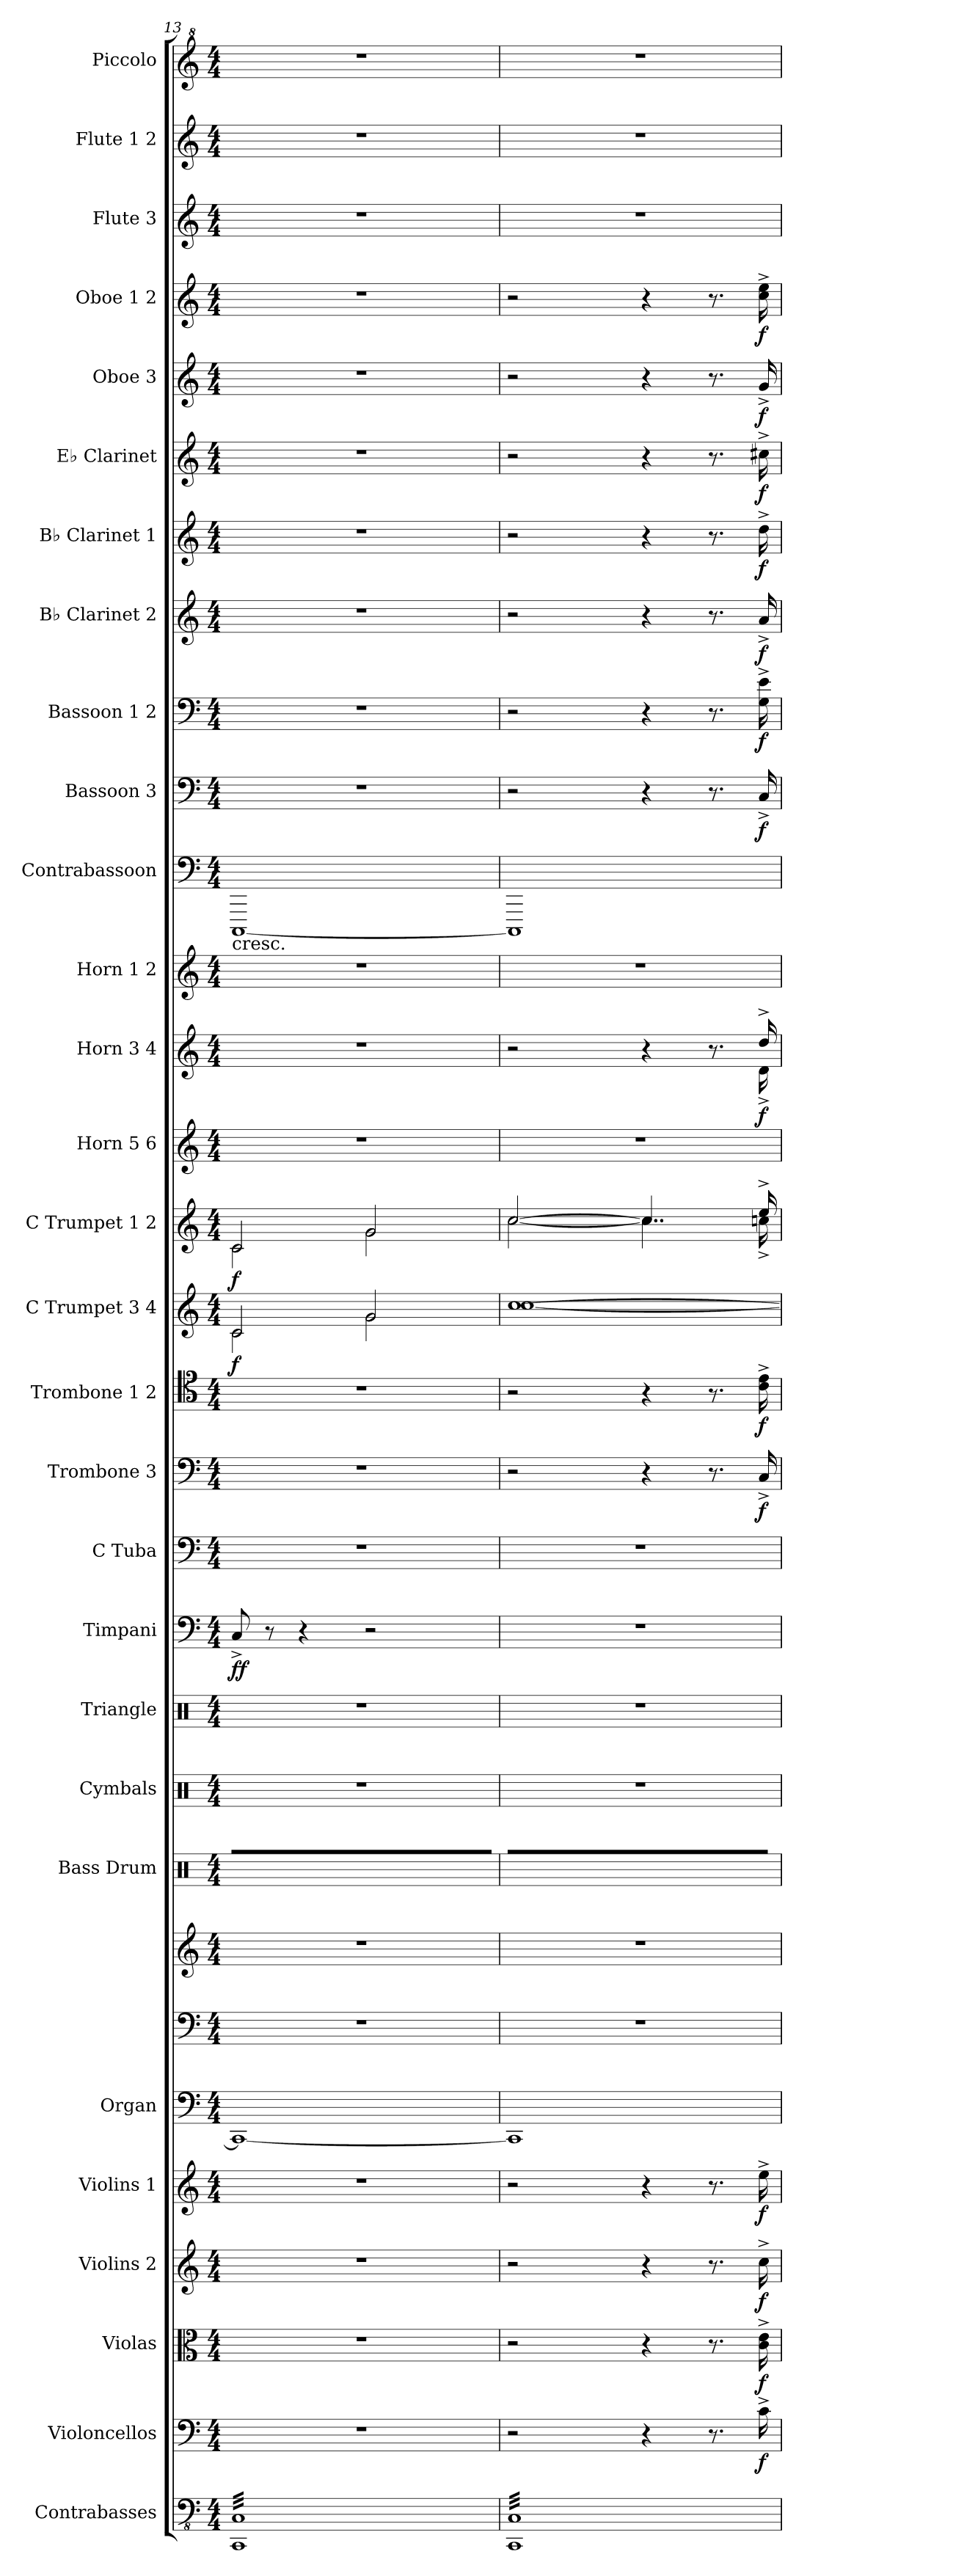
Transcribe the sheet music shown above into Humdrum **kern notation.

**kern	**kern	**dynam	**kern	**dynam	**kern	**dynam	**kern	**dynam	**kern	**kern	**kern	**kern	**kern	**kern	**kern	**dynam	**kern	**kern	**dynam	**kern	**dynam	**kern	**dynam	**kern	**dynam	**kern	**kern	**dynam	**kern	**kern	**kern	**dynam	**kern	**dynam	**kern	**dynam	**kern	**dynam	**kern	**dynam	**kern	**dynam	**kern	**dynam	**kern	**kern	**kern
*part29	*part28	*part28	*part27	*part27	*part26	*part26	*part25	*part25	*part24	*part24	*part24	*part23	*part22	*part21	*part20	*part20	*part19	*part18	*part18	*part17	*part17	*part16	*part16	*part15	*part15	*part14	*part13	*part13	*part12	*part11	*part10	*part10	*part9	*part9	*part8	*part8	*part7	*part7	*part6	*part6	*part5	*part5	*part4	*part4	*part3	*part2	*part1
*staff31	*staff30	*staff30	*staff29	*staff29	*staff28	*staff28	*staff27	*staff27	*staff26	*staff25	*staff24	*staff23	*staff22	*staff21	*staff20	*staff20	*staff19	*staff18	*staff18	*staff17	*staff17	*staff16	*staff16	*staff15	*staff15	*staff14	*staff13	*staff13	*staff12	*staff11	*staff10	*staff10	*staff9	*staff9	*staff8	*staff8	*staff7	*staff7	*staff6	*staff6	*staff5	*staff5	*staff4	*staff4	*staff3	*staff2	*staff1
*I"Contrabasses	*I"Violoncellos	*	*I"Violas	*	*I"Violins 2	*	*I"Violins 1	*	*I"Organ	*	*	*I"Bass Drum	*I"Cymbals	*I"Triangle	*I"Timpani	*	*I"C Tuba	*I"Trombone 3	*	*I"Trombone 1 2	*	*I"C Trumpet 3 4	*	*I"C Trumpet 1 2	*	*I"Horn 5 6	*I"Horn 3 4	*	*I"Horn 1 2	*I"Contrabassoon	*I"Bassoon 3	*	*I"Bassoon 1 2	*	*I"B♭ Clarinet 2	*	*I"B♭ Clarinet 1	*	*I"E♭ Clarinet	*	*I"Oboe 3	*	*I"Oboe 1 2	*	*I"Flute 3	*I"Flute 1 2	*I"Piccolo
*I'Cbs.	*I'Vlcs.	*	*I'Vlas.	*	*I'Vlns. 2	*	*I'Vlns. 1	*	*I'Org.	*	*	*I'B. Dr.	*I'Cym.	*I'Trgl.	*I'Timp.	*	*I'C Tu.	*I'Trb. 3	*	*I'Trb. 1 2	*	*I'C Tpt. 3 4	*	*I'C Tpt. 1 2	*	*I'Hn. 5 6	*I'Hn. 3 4	*	*I'Hn. 1 2	*I'Cbsn.	*I'Bsn. 3	*	*I'Bsn. 1 2	*	*I'B♭ Cl. 2	*	*I'B♭ Cl. 1	*	*I'E♭ Cl.	*	*I'Ob. 3	*	*I'Ob. 1 2	*	*I'Fl. 3	*I'Fl. 1 2	*I'Picc.
!!LO:PB:g=z
*clefFv4	*clefF4	*	*clefC3	*	*clefG2	*	*clefG2	*	*clefF4	*clefF4	*clefG2	*clefX	*clefX	*clefX	*clefF4	*	*clefF4	*clefF4	*	*clefC4	*	*clefG2	*	*clefG2	*	*clefG2	*clefG2	*	*clefG2	*clefF4	*clefF4	*	*clefF4	*	*clefG2	*	*clefG2	*	*clefG2	*	*clefG2	*	*clefG2	*	*clefG2	*clefG2	*clefG^2
*	*	*	*	*	*	*	*	*	*	*	*	*	*	*	*	*	*	*	*	*	*	*	*	*	*	*ITrd4c7	*ITrd4c7	*	*ITrd4c7	*ITrd7c12	*	*	*	*	*ITrd1c2	*	*ITrd1c2	*	*ITrd-2c-3	*	*	*	*	*	*	*	*ITrd-7c-12
*k[]	*k[]	*	*k[]	*	*k[]	*	*k[]	*	*k[]	*k[]	*k[]	*k[]	*k[]	*k[]	*k[]	*	*k[]	*k[]	*	*k[]	*	*k[]	*	*k[]	*	*k[b-]	*k[b-]	*	*k[b-]	*k[]	*k[]	*	*k[]	*	*k[b-e-]	*	*k[b-e-]	*	*k[b-e-a-]	*	*k[]	*	*k[]	*	*k[]	*k[]	*k[]
*C:	*C:	*	*C:	*	*C:	*	*C:	*	*C:	*C:	*C:	*C:	*C:	*C:	*C:	*	*C:	*C:	*	*C:	*	*C:	*	*C:	*	*F:	*F:	*	*F:	*C:	*C:	*	*C:	*	*B-:	*	*B-:	*	*E-:	*	*C:	*	*C:	*	*C:	*C:	*C:
*M4/4	*M4/4	*	*M4/4	*	*M4/4	*	*M4/4	*	*M4/4	*M4/4	*M4/4	*M4/4	*M4/4	*M4/4	*M4/4	*	*M4/4	*M4/4	*	*M4/4	*	*M4/4	*	*M4/4	*	*M4/4	*M4/4	*	*M4/4	*M4/4	*M4/4	*	*M4/4	*	*M4/4	*	*M4/4	*	*M4/4	*	*M4/4	*	*M4/4	*	*M4/4	*M4/4	*M4/4
=13	=13	=13	=13	=13	=13	=13	=13	=13	=13	=13	=13	=13	=13	=13	=13	=13	=13	=13	=13	=13	=13	=13	=13	=13	=13	=13	=13	=13	=13	=13	=13	=13	=13	=13	=13	=13	=13	=13	=13	=13	=13	=13	=13	=13	=13	=13	=13
*	*	*	*	*	*	*	*	*	*	*	*	*	*	*	*	*	*	*	*	*	*	*^	*	*^	*	*	*	*	*	*	*	*	*	*	*	*	*	*	*	*	*	*	*	*	*	*	*
!	!	!	!	!	!	!	!	!	!	!	!	!	!	!	!	!	!	!	!	!	!	!	!	!	!	!	!	!	!	!	!	!LO:TX:b:t=cresc.	!	!	!	!	!	!	!	!	!	!	!	!	!	!	!	!	!
!	!	!	!	!	!	!	!	!	!	!	!	!LO:TX:b:t=poco a poco cresc.	!	!	!	!	!	!	!	!	!	!	!	!	!	!	!	!	!	!	!	!	!	!	!	!	!	!	!	!	!	!	!	!	!	!	!	!	!
!LO:TX:b:t=cresc.	!	!	!	!	!	!	!	!	!	!	!	!	!	!	!	!	!	!	!	!	!	!	!	!	!	!	!	!	!	!	!	!	!	!	!	!	!	!	!	!	!	!	!	!	!	!	!	!	!
!	!	!	!	!	!	!	!	!	!	!	!	!	!	!	!	!LO:DY:b	!	!	!	!	!	!	!	!LO:DY:b	!	!	!LO:DY:b	!	!	!	!	!	!	!	!	!	!	!	!	!	!	!	!	!	!	!	!	!	!
*tremolo	*	*	*	*	*	*	*	*	*	*	*	*	*	*	*	*	*	*	*	*	*	*	*	*	*	*	*	*	*	*	*	*	*	*	*	*	*	*	*	*	*	*	*	*	*	*	*	*	*
*	*	*	*	*	*	*	*	*	*	*	*	*tremolo	*	*	*	*	*	*	*	*	*	*	*	*	*	*	*	*	*	*	*	*	*	*	*	*	*	*	*	*	*	*	*	*	*	*	*	*	*
32CCC 32CCLLL	1r	.	1r	.	1r	.	1r	.	1CC_	1r	1r	32RLLL	1r	1r	8C^/	ff	1r	1r	.	1r	.	2c/	2c\	f	2c/	2c\	f	1r	1r	.	1r	[1CCCC	1r	.	1r	.	1r	.	1r	.	1r	.	1r	.	1r	.	1r	1r	1r
32CCC 32CC	.	.	.	.	.	.	.	.	.	.	.	32R	.	.	.	.	.	.	.	.	.	.	.	.	.	.	.	.	.	.	.	.	.	.	.	.	.	.	.	.	.	.	.	.	.	.	.	.	.
32CCC 32CC	.	.	.	.	.	.	.	.	.	.	.	32R	.	.	.	.	.	.	.	.	.	.	.	.	.	.	.	.	.	.	.	.	.	.	.	.	.	.	.	.	.	.	.	.	.	.	.	.	.
32CCC 32CC	.	.	.	.	.	.	.	.	.	.	.	32R	.	.	.	.	.	.	.	.	.	.	.	.	.	.	.	.	.	.	.	.	.	.	.	.	.	.	.	.	.	.	.	.	.	.	.	.	.
32CCC 32CC	.	.	.	.	.	.	.	.	.	.	.	32R	.	.	8r	.	.	.	.	.	.	.	.	.	.	.	.	.	.	.	.	.	.	.	.	.	.	.	.	.	.	.	.	.	.	.	.	.	.
32CCC 32CC	.	.	.	.	.	.	.	.	.	.	.	32R	.	.	.	.	.	.	.	.	.	.	.	.	.	.	.	.	.	.	.	.	.	.	.	.	.	.	.	.	.	.	.	.	.	.	.	.	.
32CCC 32CC	.	.	.	.	.	.	.	.	.	.	.	32R	.	.	.	.	.	.	.	.	.	.	.	.	.	.	.	.	.	.	.	.	.	.	.	.	.	.	.	.	.	.	.	.	.	.	.	.	.
32CCC 32CC	.	.	.	.	.	.	.	.	.	.	.	32R	.	.	.	.	.	.	.	.	.	.	.	.	.	.	.	.	.	.	.	.	.	.	.	.	.	.	.	.	.	.	.	.	.	.	.	.	.
32CCC 32CC	.	.	.	.	.	.	.	.	.	.	.	32R	.	.	4r	.	.	.	.	.	.	.	.	.	.	.	.	.	.	.	.	.	.	.	.	.	.	.	.	.	.	.	.	.	.	.	.	.	.
32CCC 32CC	.	.	.	.	.	.	.	.	.	.	.	32R	.	.	.	.	.	.	.	.	.	.	.	.	.	.	.	.	.	.	.	.	.	.	.	.	.	.	.	.	.	.	.	.	.	.	.	.	.
32CCC 32CC	.	.	.	.	.	.	.	.	.	.	.	32R	.	.	.	.	.	.	.	.	.	.	.	.	.	.	.	.	.	.	.	.	.	.	.	.	.	.	.	.	.	.	.	.	.	.	.	.	.
32CCC 32CC	.	.	.	.	.	.	.	.	.	.	.	32R	.	.	.	.	.	.	.	.	.	.	.	.	.	.	.	.	.	.	.	.	.	.	.	.	.	.	.	.	.	.	.	.	.	.	.	.	.
32CCC 32CC	.	.	.	.	.	.	.	.	.	.	.	32R	.	.	.	.	.	.	.	.	.	.	.	.	.	.	.	.	.	.	.	.	.	.	.	.	.	.	.	.	.	.	.	.	.	.	.	.	.
32CCC 32CC	.	.	.	.	.	.	.	.	.	.	.	32R	.	.	.	.	.	.	.	.	.	.	.	.	.	.	.	.	.	.	.	.	.	.	.	.	.	.	.	.	.	.	.	.	.	.	.	.	.
32CCC 32CC	.	.	.	.	.	.	.	.	.	.	.	32R	.	.	.	.	.	.	.	.	.	.	.	.	.	.	.	.	.	.	.	.	.	.	.	.	.	.	.	.	.	.	.	.	.	.	.	.	.
32CCC 32CC	.	.	.	.	.	.	.	.	.	.	.	32R	.	.	.	.	.	.	.	.	.	.	.	.	.	.	.	.	.	.	.	.	.	.	.	.	.	.	.	.	.	.	.	.	.	.	.	.	.
32CCC 32CC	.	.	.	.	.	.	.	.	.	.	.	32R	.	.	2r	.	.	.	.	.	.	2g/	2g\	.	2g/	2g\	.	.	.	.	.	.	.	.	.	.	.	.	.	.	.	.	.	.	.	.	.	.	.
32CCC 32CC	.	.	.	.	.	.	.	.	.	.	.	32R	.	.	.	.	.	.	.	.	.	.	.	.	.	.	.	.	.	.	.	.	.	.	.	.	.	.	.	.	.	.	.	.	.	.	.	.	.
32CCC 32CC	.	.	.	.	.	.	.	.	.	.	.	32R	.	.	.	.	.	.	.	.	.	.	.	.	.	.	.	.	.	.	.	.	.	.	.	.	.	.	.	.	.	.	.	.	.	.	.	.	.
32CCC 32CC	.	.	.	.	.	.	.	.	.	.	.	32R	.	.	.	.	.	.	.	.	.	.	.	.	.	.	.	.	.	.	.	.	.	.	.	.	.	.	.	.	.	.	.	.	.	.	.	.	.
32CCC 32CC	.	.	.	.	.	.	.	.	.	.	.	32R	.	.	.	.	.	.	.	.	.	.	.	.	.	.	.	.	.	.	.	.	.	.	.	.	.	.	.	.	.	.	.	.	.	.	.	.	.
32CCC 32CC	.	.	.	.	.	.	.	.	.	.	.	32R	.	.	.	.	.	.	.	.	.	.	.	.	.	.	.	.	.	.	.	.	.	.	.	.	.	.	.	.	.	.	.	.	.	.	.	.	.
32CCC 32CC	.	.	.	.	.	.	.	.	.	.	.	32R	.	.	.	.	.	.	.	.	.	.	.	.	.	.	.	.	.	.	.	.	.	.	.	.	.	.	.	.	.	.	.	.	.	.	.	.	.
32CCC 32CC	.	.	.	.	.	.	.	.	.	.	.	32R	.	.	.	.	.	.	.	.	.	.	.	.	.	.	.	.	.	.	.	.	.	.	.	.	.	.	.	.	.	.	.	.	.	.	.	.	.
32CCC 32CC	.	.	.	.	.	.	.	.	.	.	.	32R	.	.	.	.	.	.	.	.	.	.	.	.	.	.	.	.	.	.	.	.	.	.	.	.	.	.	.	.	.	.	.	.	.	.	.	.	.
32CCC 32CC	.	.	.	.	.	.	.	.	.	.	.	32R	.	.	.	.	.	.	.	.	.	.	.	.	.	.	.	.	.	.	.	.	.	.	.	.	.	.	.	.	.	.	.	.	.	.	.	.	.
32CCC 32CC	.	.	.	.	.	.	.	.	.	.	.	32R	.	.	.	.	.	.	.	.	.	.	.	.	.	.	.	.	.	.	.	.	.	.	.	.	.	.	.	.	.	.	.	.	.	.	.	.	.
32CCC 32CC	.	.	.	.	.	.	.	.	.	.	.	32R	.	.	.	.	.	.	.	.	.	.	.	.	.	.	.	.	.	.	.	.	.	.	.	.	.	.	.	.	.	.	.	.	.	.	.	.	.
32CCC 32CC	.	.	.	.	.	.	.	.	.	.	.	32R	.	.	.	.	.	.	.	.	.	.	.	.	.	.	.	.	.	.	.	.	.	.	.	.	.	.	.	.	.	.	.	.	.	.	.	.	.
32CCC 32CC	.	.	.	.	.	.	.	.	.	.	.	32R	.	.	.	.	.	.	.	.	.	.	.	.	.	.	.	.	.	.	.	.	.	.	.	.	.	.	.	.	.	.	.	.	.	.	.	.	.
32CCC 32CC	.	.	.	.	.	.	.	.	.	.	.	32R	.	.	.	.	.	.	.	.	.	.	.	.	.	.	.	.	.	.	.	.	.	.	.	.	.	.	.	.	.	.	.	.	.	.	.	.	.
32CCC 32CCJJJ	.	.	.	.	.	.	.	.	.	.	.	32RJJJ	.	.	.	.	.	.	.	.	.	.	.	.	.	.	.	.	.	.	.	.	.	.	.	.	.	.	.	.	.	.	.	.	.	.	.	.	.
=14	=14	=14	=14	=14	=14	=14	=14	=14	=14	=14	=14	=14	=14	=14	=14	=14	=14	=14	=14	=14	=14	=14	=14	=14	=14	=14	=14	=14	=14	=14	=14	=14	=14	=14	=14	=14	=14	=14	=14	=14	=14	=14	=14	=14	=14	=14	=14	=14	=14
*	*	*	*	*	*	*	*	*	*	*	*	*	*	*	*	*	*	*	*	*	*	*	*	*	*	*	*	*	*^	*	*	*	*	*	*	*	*	*	*	*	*	*	*	*	*	*	*	*	*
32CCC 32CCLLL	2r	.	2r	.	2r	.	2r	.	1CC]	1r	1r	32RLLL	1r	1r	1r	.	1r	2r	.	2r	.	[1cc	[1cc	.	[2cc/	[2cc\	.	1r	2r	2...ryy	.	1r	1CCCC]	2r	.	2r	.	2r	.	2r	.	2r	.	2r	.	2r	.	1r	1r	1r
32CCC 32CC	.	.	.	.	.	.	.	.	.	.	.	32R	.	.	.	.	.	.	.	.	.	.	.	.	.	.	.	.	.	.	.	.	.	.	.	.	.	.	.	.	.	.	.	.	.	.	.	.	.	.
32CCC 32CC	.	.	.	.	.	.	.	.	.	.	.	32R	.	.	.	.	.	.	.	.	.	.	.	.	.	.	.	.	.	.	.	.	.	.	.	.	.	.	.	.	.	.	.	.	.	.	.	.	.	.
32CCC 32CC	.	.	.	.	.	.	.	.	.	.	.	32R	.	.	.	.	.	.	.	.	.	.	.	.	.	.	.	.	.	.	.	.	.	.	.	.	.	.	.	.	.	.	.	.	.	.	.	.	.	.
32CCC 32CC	.	.	.	.	.	.	.	.	.	.	.	32R	.	.	.	.	.	.	.	.	.	.	.	.	.	.	.	.	.	.	.	.	.	.	.	.	.	.	.	.	.	.	.	.	.	.	.	.	.	.
32CCC 32CC	.	.	.	.	.	.	.	.	.	.	.	32R	.	.	.	.	.	.	.	.	.	.	.	.	.	.	.	.	.	.	.	.	.	.	.	.	.	.	.	.	.	.	.	.	.	.	.	.	.	.
32CCC 32CC	.	.	.	.	.	.	.	.	.	.	.	32R	.	.	.	.	.	.	.	.	.	.	.	.	.	.	.	.	.	.	.	.	.	.	.	.	.	.	.	.	.	.	.	.	.	.	.	.	.	.
32CCC 32CC	.	.	.	.	.	.	.	.	.	.	.	32R	.	.	.	.	.	.	.	.	.	.	.	.	.	.	.	.	.	.	.	.	.	.	.	.	.	.	.	.	.	.	.	.	.	.	.	.	.	.
32CCC 32CC	.	.	.	.	.	.	.	.	.	.	.	32R	.	.	.	.	.	.	.	.	.	.	.	.	.	.	.	.	.	.	.	.	.	.	.	.	.	.	.	.	.	.	.	.	.	.	.	.	.	.
32CCC 32CC	.	.	.	.	.	.	.	.	.	.	.	32R	.	.	.	.	.	.	.	.	.	.	.	.	.	.	.	.	.	.	.	.	.	.	.	.	.	.	.	.	.	.	.	.	.	.	.	.	.	.
32CCC 32CC	.	.	.	.	.	.	.	.	.	.	.	32R	.	.	.	.	.	.	.	.	.	.	.	.	.	.	.	.	.	.	.	.	.	.	.	.	.	.	.	.	.	.	.	.	.	.	.	.	.	.
32CCC 32CC	.	.	.	.	.	.	.	.	.	.	.	32R	.	.	.	.	.	.	.	.	.	.	.	.	.	.	.	.	.	.	.	.	.	.	.	.	.	.	.	.	.	.	.	.	.	.	.	.	.	.
32CCC 32CC	.	.	.	.	.	.	.	.	.	.	.	32R	.	.	.	.	.	.	.	.	.	.	.	.	.	.	.	.	.	.	.	.	.	.	.	.	.	.	.	.	.	.	.	.	.	.	.	.	.	.
32CCC 32CC	.	.	.	.	.	.	.	.	.	.	.	32R	.	.	.	.	.	.	.	.	.	.	.	.	.	.	.	.	.	.	.	.	.	.	.	.	.	.	.	.	.	.	.	.	.	.	.	.	.	.
32CCC 32CC	.	.	.	.	.	.	.	.	.	.	.	32R	.	.	.	.	.	.	.	.	.	.	.	.	.	.	.	.	.	.	.	.	.	.	.	.	.	.	.	.	.	.	.	.	.	.	.	.	.	.
32CCC 32CC	.	.	.	.	.	.	.	.	.	.	.	32R	.	.	.	.	.	.	.	.	.	.	.	.	.	.	.	.	.	.	.	.	.	.	.	.	.	.	.	.	.	.	.	.	.	.	.	.	.	.
32CCC 32CC	4r	.	4r	.	4r	.	4r	.	.	.	.	32R	.	.	.	.	.	4r	.	4r	.	.	.	.	4..cc/]	4..cc\]	.	.	4r	.	.	.	.	4r	.	4r	.	4r	.	4r	.	4r	.	4r	.	4r	.	.	.	.
32CCC 32CC	.	.	.	.	.	.	.	.	.	.	.	32R	.	.	.	.	.	.	.	.	.	.	.	.	.	.	.	.	.	.	.	.	.	.	.	.	.	.	.	.	.	.	.	.	.	.	.	.	.	.
32CCC 32CC	.	.	.	.	.	.	.	.	.	.	.	32R	.	.	.	.	.	.	.	.	.	.	.	.	.	.	.	.	.	.	.	.	.	.	.	.	.	.	.	.	.	.	.	.	.	.	.	.	.	.
32CCC 32CC	.	.	.	.	.	.	.	.	.	.	.	32R	.	.	.	.	.	.	.	.	.	.	.	.	.	.	.	.	.	.	.	.	.	.	.	.	.	.	.	.	.	.	.	.	.	.	.	.	.	.
32CCC 32CC	.	.	.	.	.	.	.	.	.	.	.	32R	.	.	.	.	.	.	.	.	.	.	.	.	.	.	.	.	.	.	.	.	.	.	.	.	.	.	.	.	.	.	.	.	.	.	.	.	.	.
32CCC 32CC	.	.	.	.	.	.	.	.	.	.	.	32R	.	.	.	.	.	.	.	.	.	.	.	.	.	.	.	.	.	.	.	.	.	.	.	.	.	.	.	.	.	.	.	.	.	.	.	.	.	.
32CCC 32CC	.	.	.	.	.	.	.	.	.	.	.	32R	.	.	.	.	.	.	.	.	.	.	.	.	.	.	.	.	.	.	.	.	.	.	.	.	.	.	.	.	.	.	.	.	.	.	.	.	.	.
32CCC 32CC	.	.	.	.	.	.	.	.	.	.	.	32R	.	.	.	.	.	.	.	.	.	.	.	.	.	.	.	.	.	.	.	.	.	.	.	.	.	.	.	.	.	.	.	.	.	.	.	.	.	.
32CCC 32CC	8.r	.	8.r	.	8.r	.	8.r	.	.	.	.	32R	.	.	.	.	.	8.r	.	8.r	.	.	.	.	.	.	.	.	8.r	.	.	.	.	8.r	.	8.r	.	8.r	.	8.r	.	8.r	.	8.r	.	8.r	.	.	.	.
32CCC 32CC	.	.	.	.	.	.	.	.	.	.	.	32R	.	.	.	.	.	.	.	.	.	.	.	.	.	.	.	.	.	.	.	.	.	.	.	.	.	.	.	.	.	.	.	.	.	.	.	.	.	.
32CCC 32CC	.	.	.	.	.	.	.	.	.	.	.	32R	.	.	.	.	.	.	.	.	.	.	.	.	.	.	.	.	.	.	.	.	.	.	.	.	.	.	.	.	.	.	.	.	.	.	.	.	.	.
32CCC 32CC	.	.	.	.	.	.	.	.	.	.	.	32R	.	.	.	.	.	.	.	.	.	.	.	.	.	.	.	.	.	.	.	.	.	.	.	.	.	.	.	.	.	.	.	.	.	.	.	.	.	.
32CCC 32CC	.	.	.	.	.	.	.	.	.	.	.	32R	.	.	.	.	.	.	.	.	.	.	.	.	.	.	.	.	.	.	.	.	.	.	.	.	.	.	.	.	.	.	.	.	.	.	.	.	.	.
32CCC 32CC	.	.	.	.	.	.	.	.	.	.	.	32R	.	.	.	.	.	.	.	.	.	.	.	.	.	.	.	.	.	.	.	.	.	.	.	.	.	.	.	.	.	.	.	.	.	.	.	.	.	.
!	!	!LO:DY:b	!	!LO:DY:b	!	!LO:DY:b	!	!LO:DY:b	!	!	!	!	!	!	!	!	!	!	!LO:DY:b	!	!LO:DY:b	!	!	!	!	!	!	!	!	!	!LO:DY:b	!	!	!	!LO:DY:b	!	!LO:DY:b	!	!LO:DY:b	!	!LO:DY:b	!	!LO:DY:b	!	!LO:DY:b	!	!LO:DY:b	!	!	!
32CCC 32CC	16c^\	f	16c\^ 16e\^	f	16cc^\	f	16ee^\	f	.	.	.	32R	.	.	.	.	.	16C^/	f	16c\^ 16e\^	f	.	.	.	16ee^/	16ccn^\	.	.	16g^/	16G^\	f	.	.	16C^/	f	16G\^ 16e\^	f	16g^/	f	16cc^\	f	16een^\	f	16g^/	f	16cc\^ 16ee\^	f	.	.	.
32CCC 32CCJJJ	.	.	.	.	.	.	.	.	.	.	.	32RJJJ	.	.	.	.	.	.	.	.	.	.	.	.	.	.	.	.	.	.	.	.	.	.	.	.	.	.	.	.	.	.	.	.	.	.	.	.	.	.
*	*	*	*	*	*	*	*	*	*	*	*	*Xtremolo	*	*	*	*	*	*	*	*	*	*	*	*	*	*	*	*	*	*	*	*	*	*	*	*	*	*	*	*	*	*	*	*	*	*	*	*	*	*
*Xtremolo	*	*	*	*	*	*	*	*	*	*	*	*	*	*	*	*	*	*	*	*	*	*	*	*	*	*	*	*	*	*	*	*	*	*	*	*	*	*	*	*	*	*	*	*	*	*	*	*	*	*
*	*	*	*	*	*	*	*	*	*	*	*	*	*	*	*	*	*	*	*	*	*	*v	*v	*	*	*	*	*	*v	*v	*	*	*	*	*	*	*	*	*	*	*	*	*	*	*	*	*	*	*	*
*	*	*	*	*	*	*	*	*	*	*	*	*	*	*	*	*	*	*	*	*	*	*	*	*v	*v	*	*	*	*	*	*	*	*	*	*	*	*	*	*	*	*	*	*	*	*	*	*	*
=	=	=	=	=	=	=	=	=	=	=	=	=	=	=	=	=	=	=	=	=	=	=	=	=	=	=	=	=	=	=	=	=	=	=	=	=	=	=	=	=	=	=	=	=	=	=	=
*-	*-	*-	*-	*-	*-	*-	*-	*-	*-	*-	*-	*-	*-	*-	*-	*-	*-	*-	*-	*-	*-	*-	*-	*-	*-	*-	*-	*-	*-	*-	*-	*-	*-	*-	*-	*-	*-	*-	*-	*-	*-	*-	*-	*-	*-	*-	*-
